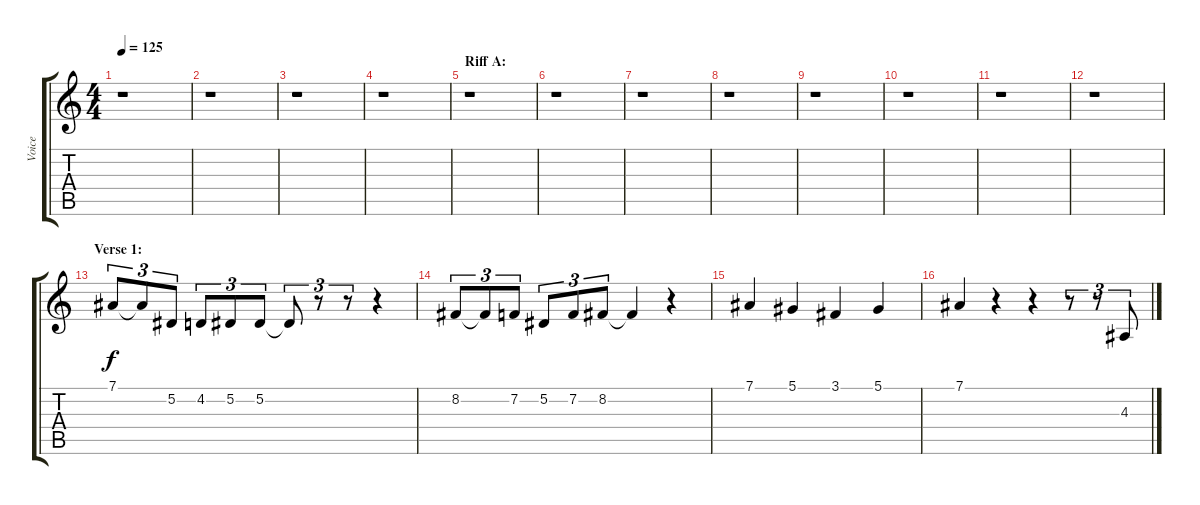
\track ("Voice" "Voice") {instrument cello}
\staff {score tabs}
\tuning (Eb4 Bb3 Gb3 Db3 Ab2 Eb2) {hide}
\ts (4 4)
\tempo 125
\clef g2
\ks c
r.1{dy f} |
r.1 |
r.1 |
r.1 |
\section ("" "Riff A:")
r.1 |
r.1 |
r.1 |
r.1 |
r.1 |
r.1 |
r.1 |
r.1 |
\section ("" "Verse 1:")
7.1.8{tu (3 2)} 7.1{t}.8{tu (3 2)} 5.2.8{tu (3 2)} 4.2.8{tu (3 2)} 5.2.8{tu (3 2)} 5.2.8{tu (3 2)} 5.2{t}.8{tu (3 2)} r.8{tu (3 2)} r.8{tu (3 2)} r.4 |
8.2.8{tu (3 2)} 8.2{t}.8{tu (3 2)} 7.2.8{tu (3 2)} 5.2.8{tu (3 2)} 7.2.8{tu (3 2)} 8.2.8{tu (3 2)} 8.2{t}.4 r.4 |
7.1.4 5.1.4 3.1.4 5.1.4 |
7.1.4 r.4 r.4 r.8{tu (3 2)} r.8{tu (3 2)} 4.3.8{tu (3 2)}
